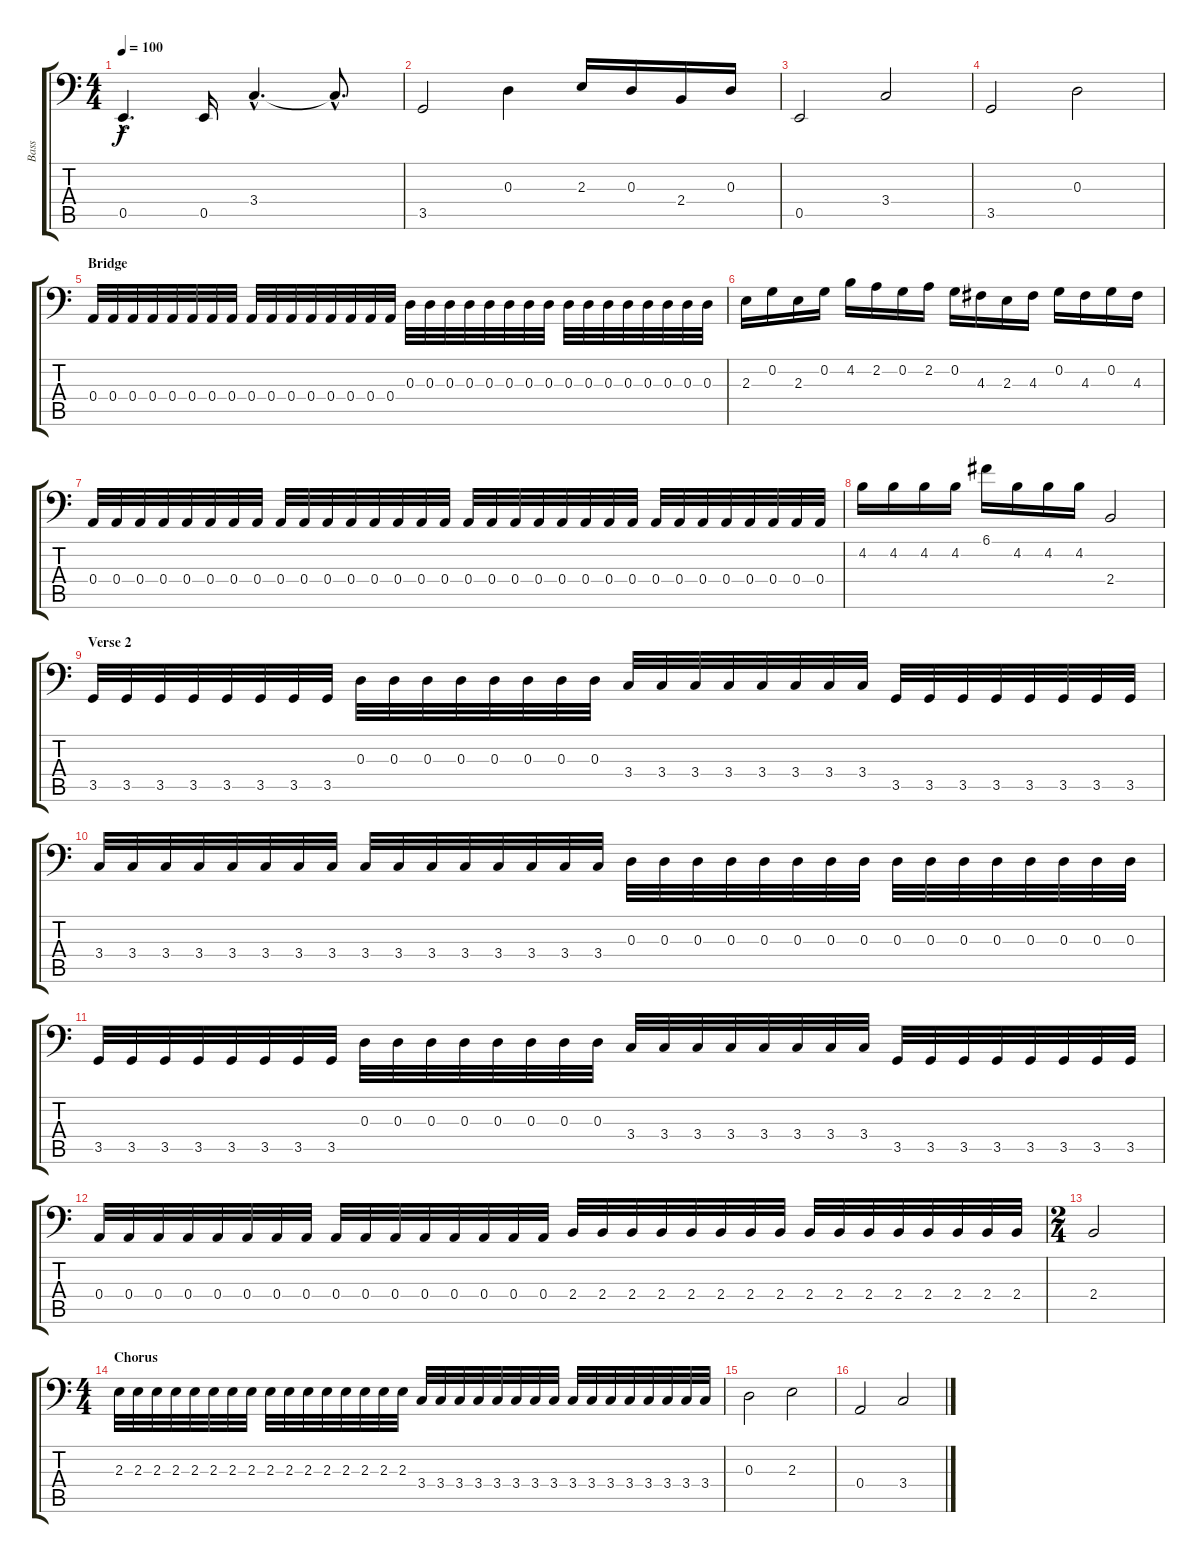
\track ("Bass" "Bass") {instrument electricbassfinger}
\staff {score tabs}
\tuning (C3 G2 D2 A1 E1 B0) {hide}
\ts (4 4)
\tempo 100
\clef f4
\ks c
0.5{hac}.4{d dy f} 0.5.16 3.4{hac}.4{d} 3.4{hac t}.8{d} |
3.5.2 0.3.4 2.3.16 0.3.16 2.4.16 0.3.16 |
0.5.2 3.4.2 |
3.5.2 0.3.2 |
\section ("" "Bridge")
0.4.32 0.4.32 0.4.32 0.4.32 0.4.32 0.4.32 0.4.32 0.4.32 0.4.32 0.4.32 0.4.32 0.4.32 0.4.32 0.4.32 0.4.32 0.4.32 0.3.32 0.3.32 0.3.32 0.3.32 0.3.32 0.3.32 0.3.32 0.3.32 0.3.32 0.3.32 0.3.32 0.3.32 0.3.32 0.3.32 0.3.32 0.3.32 |
2.3.16 0.2.16 2.3.16 0.2.16 4.2.16 2.2.16 0.2.16 2.2.16 0.2.16 4.3.16 2.3.16 4.3.16 0.2.16 4.3.16 0.2.16 4.3.16 |
0.4.32 0.4.32 0.4.32 0.4.32 0.4.32 0.4.32 0.4.32 0.4.32 0.4.32 0.4.32 0.4.32 0.4.32 0.4.32 0.4.32 0.4.32 0.4.32 0.4.32 0.4.32 0.4.32 0.4.32 0.4.32 0.4.32 0.4.32 0.4.32 0.4.32 0.4.32 0.4.32 0.4.32 0.4.32 0.4.32 0.4.32 0.4.32 |
4.2.16 4.2.16 4.2.16 4.2.16 6.1.16 4.2.16 4.2.16 4.2.16 2.4.2 |
\section ("" "Verse 2")
3.5.32 3.5.32 3.5.32 3.5.32 3.5.32 3.5.32 3.5.32 3.5.32 0.3.32 0.3.32 0.3.32 0.3.32 0.3.32 0.3.32 0.3.32 0.3.32 3.4.32 3.4.32 3.4.32 3.4.32 3.4.32 3.4.32 3.4.32 3.4.32 3.5.32 3.5.32 3.5.32 3.5.32 3.5.32 3.5.32 3.5.32 3.5.32 |
3.4.32 3.4.32 3.4.32 3.4.32 3.4.32 3.4.32 3.4.32 3.4.32 3.4.32 3.4.32 3.4.32 3.4.32 3.4.32 3.4.32 3.4.32 3.4.32 0.3.32 0.3.32 0.3.32 0.3.32 0.3.32 0.3.32 0.3.32 0.3.32 0.3.32 0.3.32 0.3.32 0.3.32 0.3.32 0.3.32 0.3.32 0.3.32 |
3.5.32 3.5.32 3.5.32 3.5.32 3.5.32 3.5.32 3.5.32 3.5.32 0.3.32 0.3.32 0.3.32 0.3.32 0.3.32 0.3.32 0.3.32 0.3.32 3.4.32 3.4.32 3.4.32 3.4.32 3.4.32 3.4.32 3.4.32 3.4.32 3.5.32 3.5.32 3.5.32 3.5.32 3.5.32 3.5.32 3.5.32 3.5.32 |
0.4.32 0.4.32 0.4.32 0.4.32 0.4.32 0.4.32 0.4.32 0.4.32 0.4.32 0.4.32 0.4.32 0.4.32 0.4.32 0.4.32 0.4.32 0.4.32 2.4.32 2.4.32 2.4.32 2.4.32 2.4.32 2.4.32 2.4.32 2.4.32 2.4.32 2.4.32 2.4.32 2.4.32 2.4.32 2.4.32 2.4.32 2.4.32 |
\ts (2 4)
2.4.2 |
\ts (4 4)
\section ("" "Chorus")
2.3.32 2.3.32 2.3.32 2.3.32 2.3.32 2.3.32 2.3.32 2.3.32 2.3.32 2.3.32 2.3.32 2.3.32 2.3.32 2.3.32 2.3.32 2.3.32 3.4.32 3.4.32 3.4.32 3.4.32 3.4.32 3.4.32 3.4.32 3.4.32 3.4.32 3.4.32 3.4.32 3.4.32 3.4.32 3.4.32 3.4.32 3.4.32 |
0.3.2 2.3.2 |
0.4.2 3.4.2
